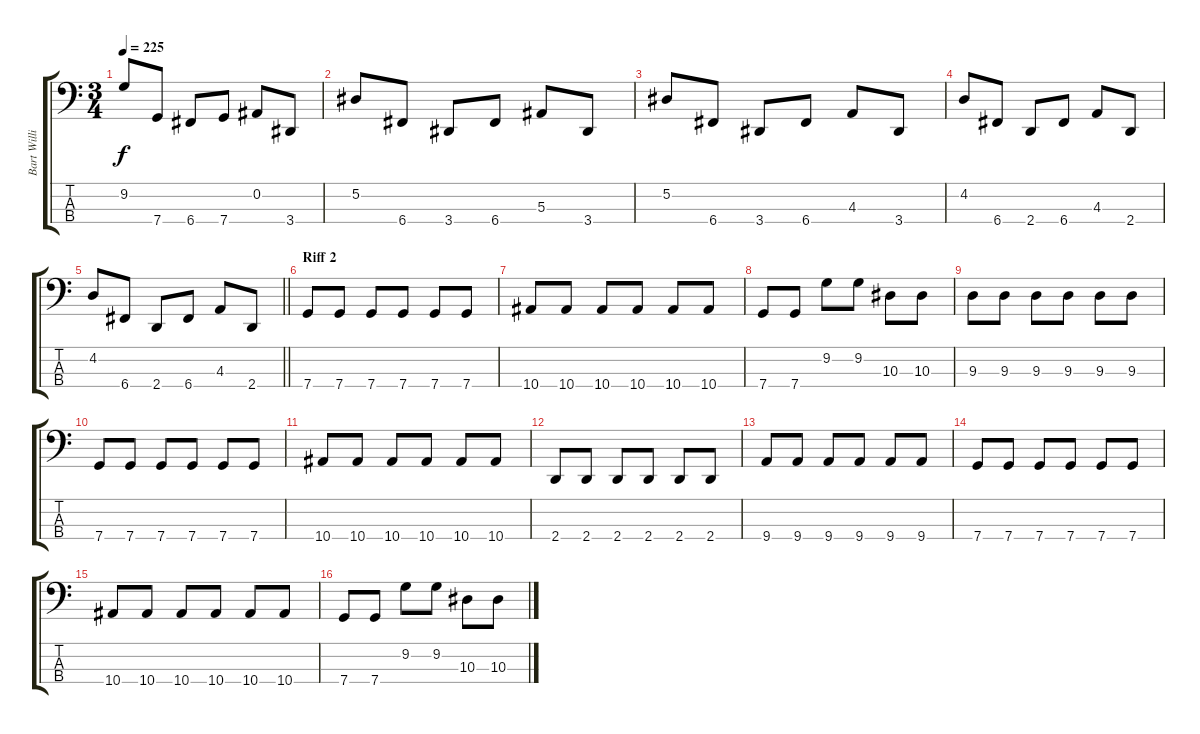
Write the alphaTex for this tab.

\track ("Bart Williams" "Bart Willi") {instrument electricbassfinger}
\staff {score tabs}
\tuning (Eb2 Bb1 F1 C1) {hide}
\ts (3 4)
\tempo 225
\clef f4
\ks c
9.2.8{dy f} 7.4.8 6.4.8 7.4.8 0.2.8 3.4.8 |
5.2.8 6.4.8 3.4.8 6.4.8 5.3.8 3.4.8 |
5.2.8 6.4.8 3.4.8 6.4.8 4.3.8 3.4.8 |
4.2.8 6.4.8 2.4.8 6.4.8 4.3.8 2.4.8 |
\barLineRight lightlight
4.2.8 6.4.8 2.4.8 6.4.8 4.3.8 2.4.8 |
\section ("" "Riff 2")
7.4.8 7.4.8 7.4.8 7.4.8 7.4.8 7.4.8 |
10.4.8 10.4.8 10.4.8 10.4.8 10.4.8 10.4.8 |
7.4.8 7.4.8 9.2.8 9.2.8 10.3.8 10.3.8 |
9.3.8 9.3.8 9.3.8 9.3.8 9.3.8 9.3.8 |
7.4.8 7.4.8 7.4.8 7.4.8 7.4.8 7.4.8 |
10.4.8 10.4.8 10.4.8 10.4.8 10.4.8 10.4.8 |
2.4.8 2.4.8 2.4.8 2.4.8 2.4.8 2.4.8 |
9.4.8 9.4.8 9.4.8 9.4.8 9.4.8 9.4.8 |
7.4.8 7.4.8 7.4.8 7.4.8 7.4.8 7.4.8 |
10.4.8 10.4.8 10.4.8 10.4.8 10.4.8 10.4.8 |
7.4.8 7.4.8 9.2.8 9.2.8 10.3.8 10.3.8
